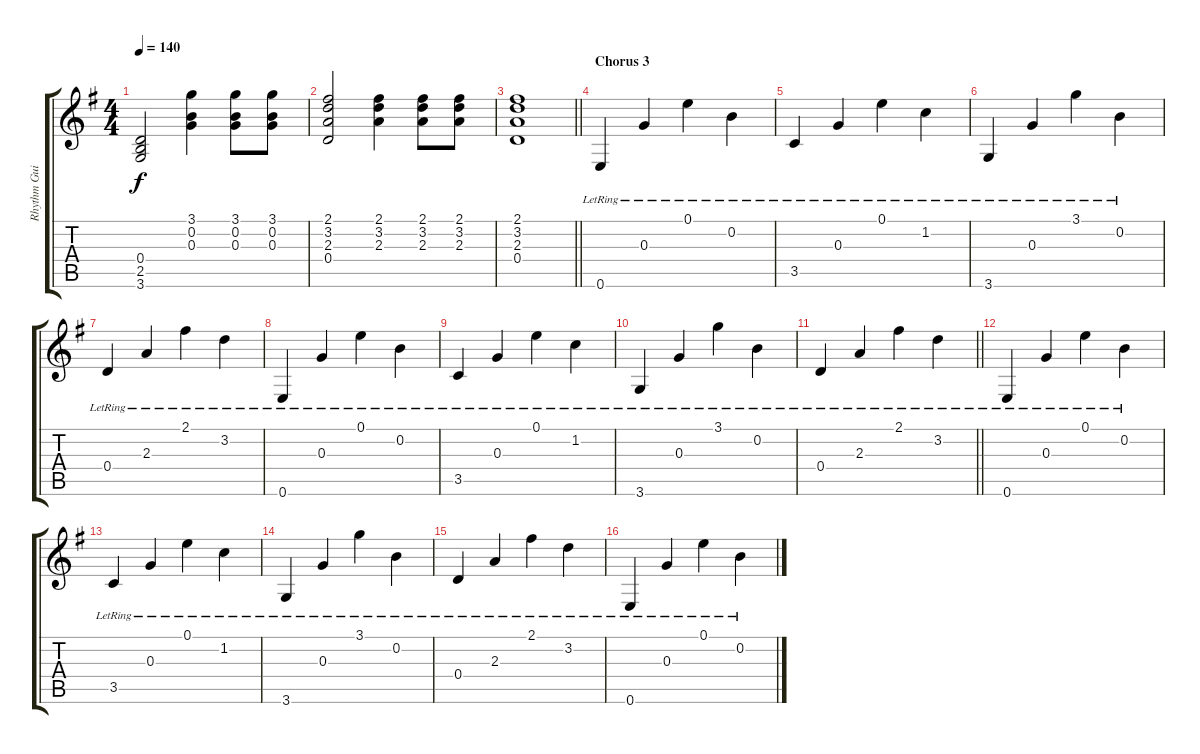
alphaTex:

\track ("Rhythm Guitar 3: Axel Rudi Pell" "Rhythm Gui") {instrument electricguitarclean}
\staff {score tabs}
\tuning (E4 B3 G3 D3 A2 E2) {hide}
\ts (4 4)
\tempo 140
\clef g2
\ks eminor
(0.4 2.5 3.6).2{dy f} (3.1 0.2 0.3).4 (3.1 0.2 0.3).8 (3.1 0.2 0.3).8 |
(2.1 3.2 2.3 0.4).2 (2.1 3.2 2.3).4 (2.1 3.2 2.3).8 (2.1 3.2 2.3).8 |
\barLineRight lightlight
(2.1 3.2 2.3 0.4).1 |
\section ("" "Chorus 3")
0.6{lr}.4 0.3{lr}.4 0.1{lr}.4 0.2{lr}.4 |
3.5{lr}.4 0.3{lr}.4 0.1{lr}.4 1.2{lr}.4 |
3.6{lr}.4 0.3{lr}.4 3.1{lr}.4 0.2{lr}.4 |
0.4{lr}.4 2.3{lr}.4 2.1{lr}.4 3.2{lr}.4 |
0.6{lr}.4 0.3{lr}.4 0.1{lr}.4 0.2{lr}.4 |
3.5{lr}.4 0.3{lr}.4 0.1{lr}.4 1.2{lr}.4 |
3.6{lr}.4 0.3{lr}.4 3.1{lr}.4 0.2{lr}.4 |
\barLineRight lightlight
0.4{lr}.4 2.3{lr}.4 2.1{lr}.4 3.2{lr}.4 |
0.6{lr}.4 0.3{lr}.4 0.1{lr}.4 0.2{lr}.4 |
3.5{lr}.4 0.3{lr}.4 0.1{lr}.4 1.2{lr}.4 |
3.6{lr}.4 0.3{lr}.4 3.1{lr}.4 0.2{lr}.4 |
0.4{lr}.4 2.3{lr}.4 2.1{lr}.4 3.2{lr}.4 |
0.6{lr}.4 0.3{lr}.4 0.1{lr}.4 0.2{lr}.4
